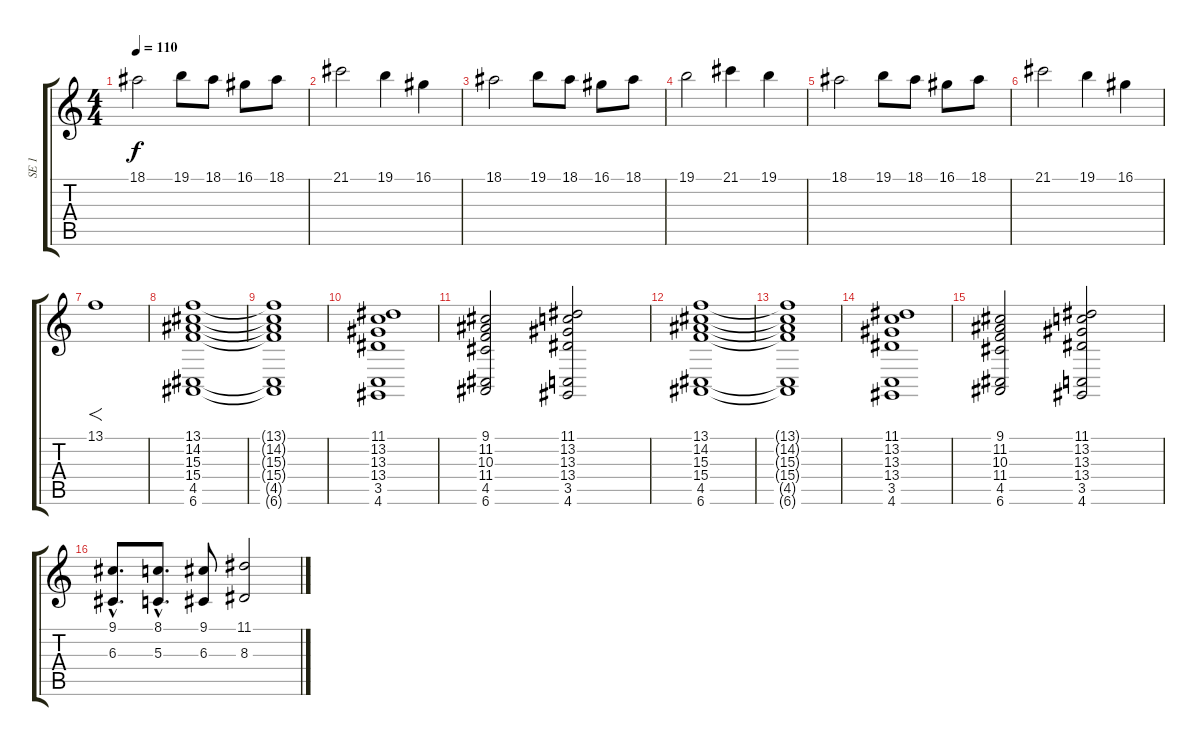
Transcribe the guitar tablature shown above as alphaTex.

\track ("SE 1" "SE 1") {instrument stringensemble1}
\staff {score tabs}
\tuning (E4 B3 G3 D3 A2 E2) {hide}
\ts (4 4)
\tempo 110
\clef g2
\ks c
18.1.2{dy f} 19.1.8 18.1.8 16.1.8 18.1.8 |
21.1.2 19.1.4 16.1.4 |
18.1.2 19.1.8 18.1.8 16.1.8 18.1.8 |
19.1.2 21.1.4 19.1.4 |
18.1.2 19.1.8 18.1.8 16.1.8 18.1.8 |
21.1.2 19.1.4 16.1.4 |
\section ("" "")
13.1.1{f instrument churchorgan} |
(13.1 14.2 15.3 15.4 4.5 6.6).1 |
(13.1{t} 14.2{t} 15.3{t} 15.4{t} 4.5{t} 6.6{t}).1 |
(11.1 13.2 13.3 13.4 3.5 4.6).1 |
(9.1 11.2 10.3 11.4 4.5 6.6).2 (11.1 13.2 13.3 13.4 3.5 4.6).2 |
(13.1 14.2 15.3 15.4 4.5 6.6).1{instrument churchorgan} |
(13.1{t} 14.2{t} 15.3{t} 15.4{t} 4.5{t} 6.6{t}).1 |
(11.1 13.2 13.3 13.4 3.5 4.6).1 |
(9.1 11.2 10.3 11.4 4.5 6.6).2 (11.1 13.2 13.3 13.4 3.5 4.6).2 |
\section ("" "")
(9.1{hac} 6.3{hac}).8{d volume 10 instrument stringensemble1} (8.1{hac} 5.3{hac}).8{d} (9.1 6.3).8 (11.1 8.3).2
